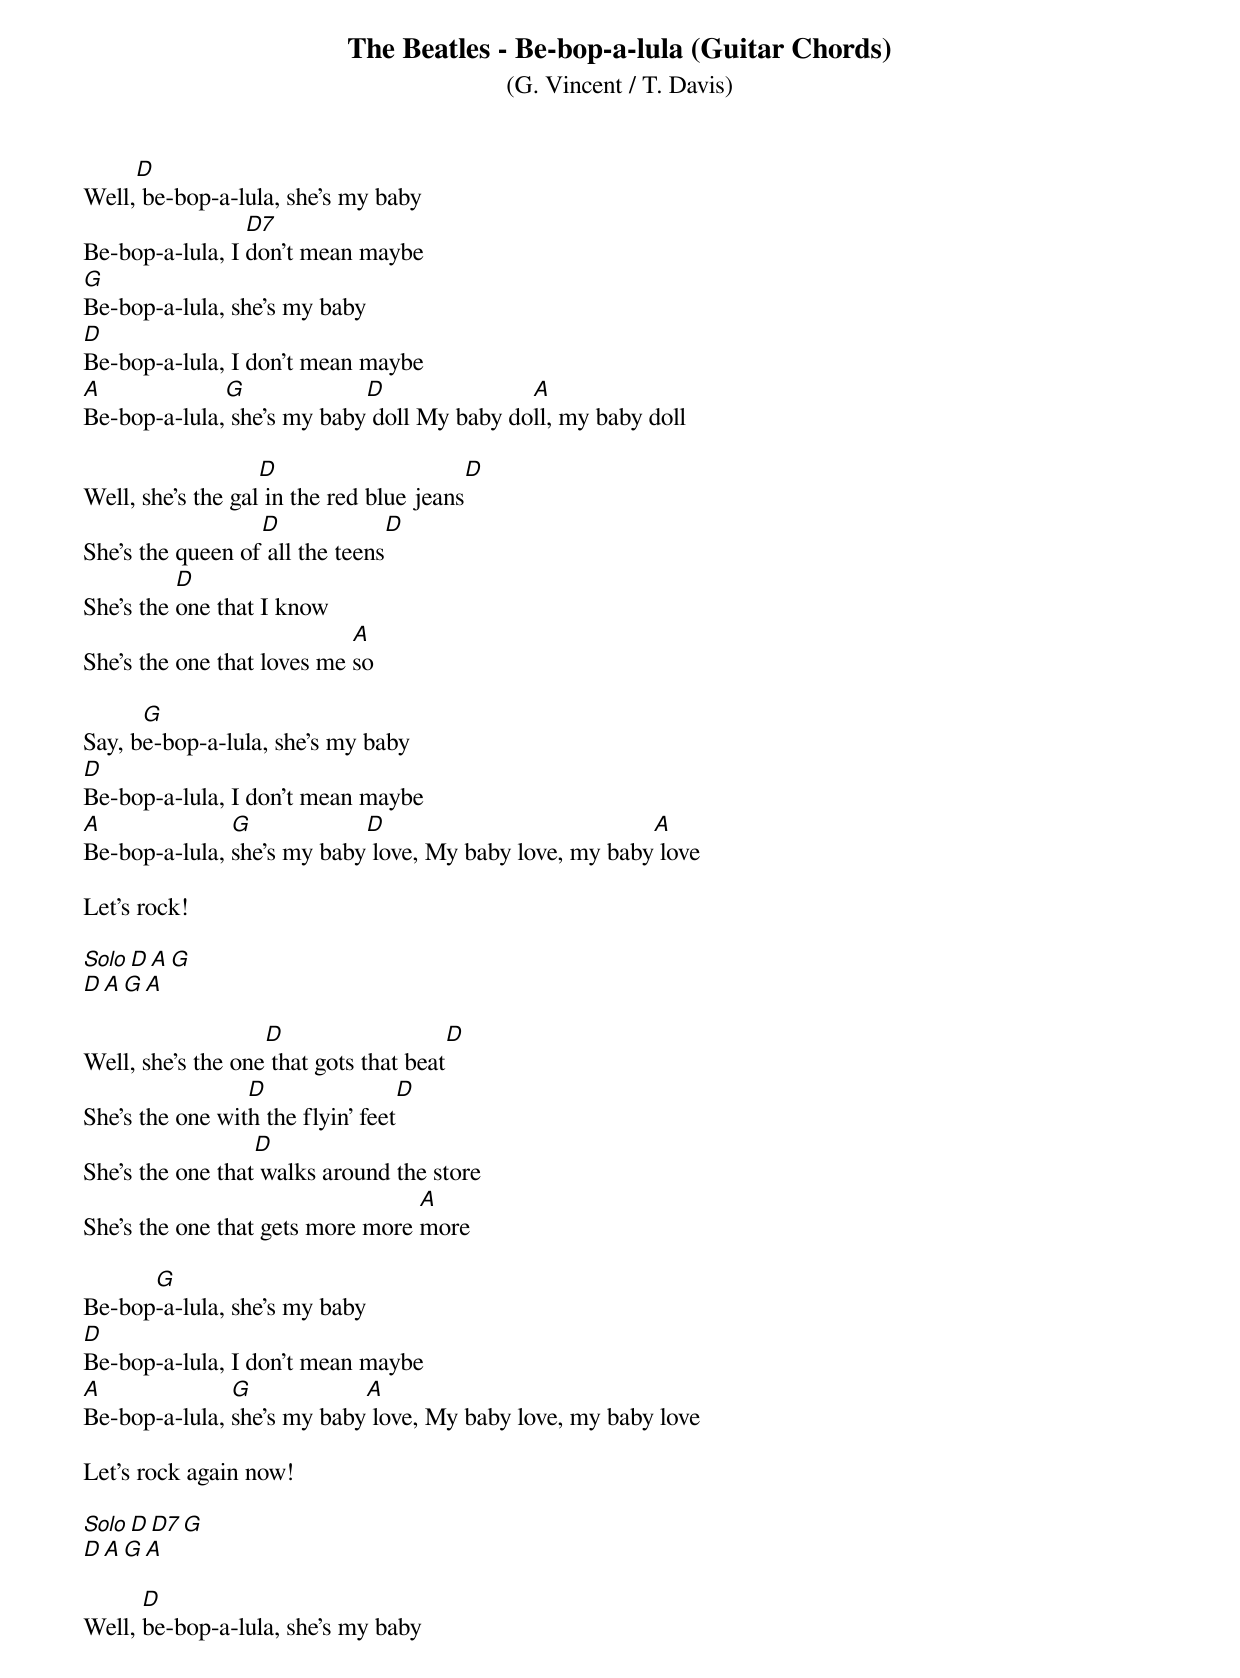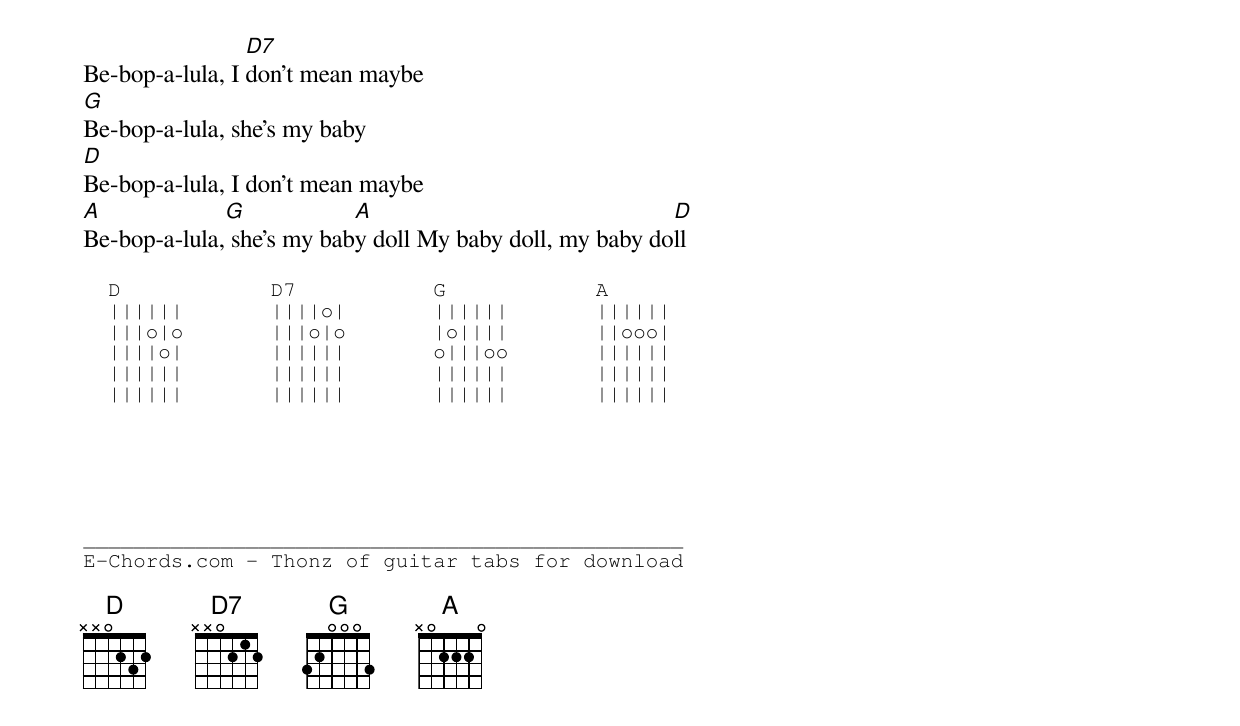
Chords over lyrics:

The Beatles - Be-bop-a-lula (Guitar Chords)
(G. Vincent / T. Davis)

     D
Well, be-bop-a-lula, she's my baby
                 D7
Be-bop-a-lula, I don't mean maybe
G
Be-bop-a-lula, she's my baby
D
Be-bop-a-lula, I don't mean maybe
A             G             D               A
Be-bop-a-lula, she's my baby doll My baby doll, my baby doll

                   D                     D
Well, she's the gal in the red blue jeans
                  D             D
She's the queen of all the teens
          D
She's the one that I know
                            A
She's the one that loves me so

      G
Say, be-bop-a-lula, she's my baby
D
Be-bop-a-lula, I don't mean maybe
A              G            D                           A
Be-bop-a-lula, she's my baby love, My baby love, my baby love

Let's rock!

Solo D  A  G
       D  A  G  A

                   D                   D
Well, she's the one that gots that beat
                 D                D
She's the one with the flyin' feet
                  D
She's the one that walks around the store
                                  A
She's the one that gets more more more

      G
Be-bop-a-lula, she's my baby
D
Be-bop-a-lula, I don't mean maybe
A              G            A
Be-bop-a-lula, she's my baby love, My baby love, my baby love

Let's rock again now!

Solo D  D7  G
       D  A  G  A

      D
Well, be-bop-a-lula, she's my baby
                 D7
Be-bop-a-lula, I don't mean maybe
G
Be-bop-a-lula, she's my baby
D
Be-bop-a-lula, I don't mean maybe
A             G            A                              D
Be-bop-a-lula, she's my baby doll My baby doll, my baby doll

  D            D7           G            A
  ||||||       ||||o|       ||||||       ||||||
  |||o|o       |||o|o       |o||||       ||ooo|
  ||||o|       ||||||       o|||oo       ||||||
  ||||||       ||||||       ||||||       ||||||
  ||||||       ||||||       ||||||       ||||||





________________________________________________
E-Chords.com - Thonz of guitar tabs for download
